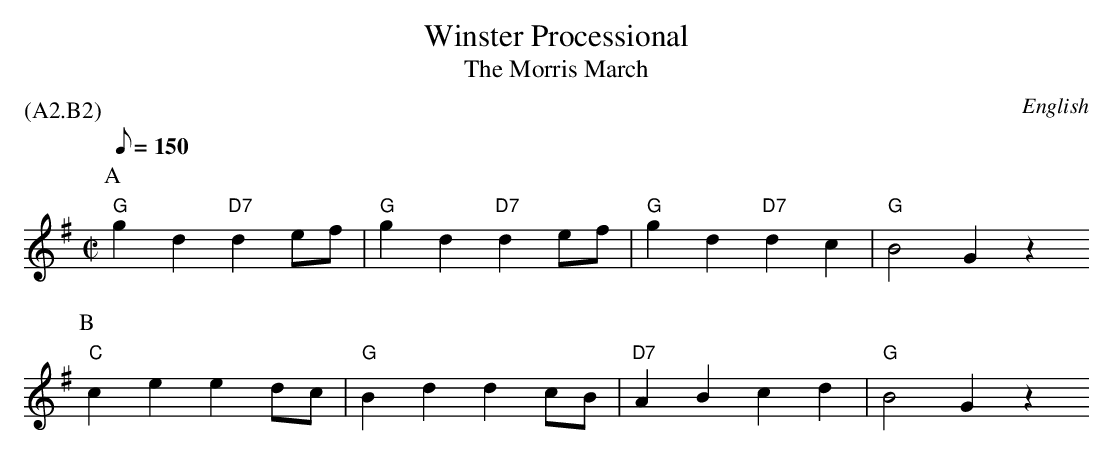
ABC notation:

X:1
T:Winster Processional
T:The Morris March
P: (A2.B2)
M:C|
O:English
L:1/8
Q:150
K:G
P: A
"G" g2d2 "D7" d2ef | "G" g2d2 "D7" d2ef | "G" g2d2 "D7" d2c2 | "G" B4 G2z2
P: B
"C" c2e2      e2dc | "G" B2d2      d2cB | "D7" A2B2     c2d2 | "G" B4 G2z2
